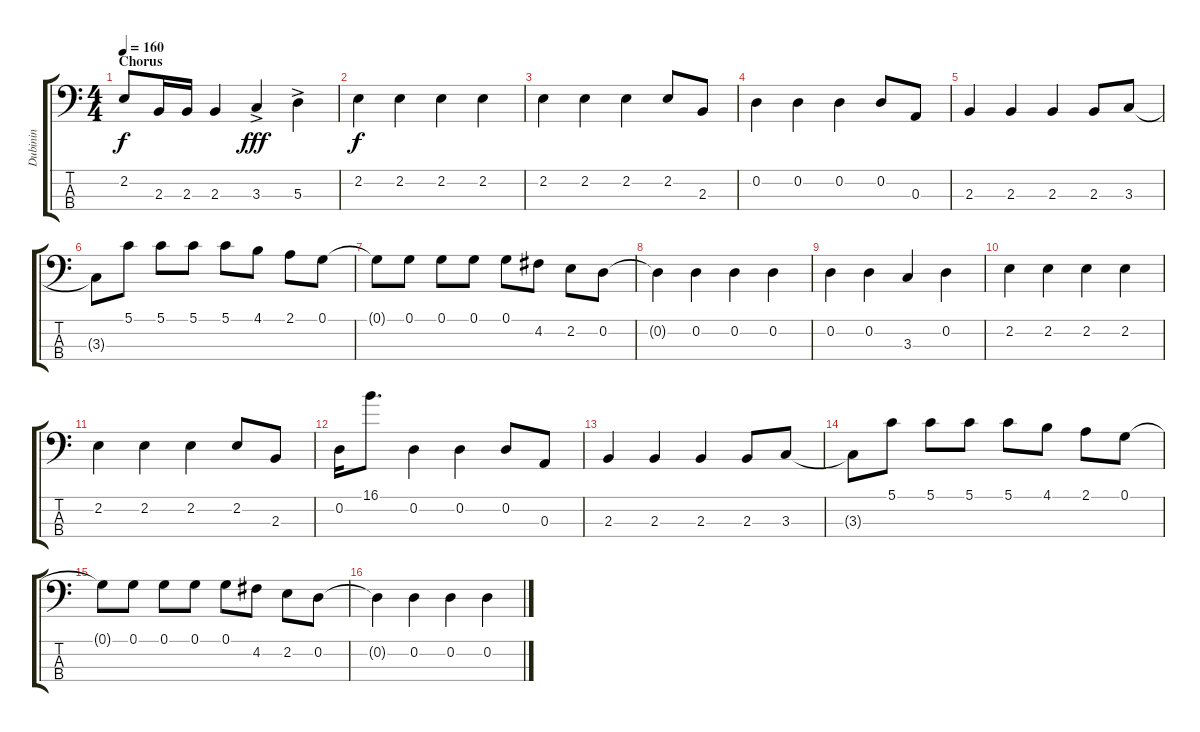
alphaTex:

\track ("Dubinin" "Dubinin") {instrument electricbassfinger}
\staff {score tabs}
\tuning (G2 D2 A1 E1) {hide}
\ts (4 4)
\section ("" "Chorus")
\tempo 160
\clef f4
\ks c
2.2.8{dy f} 2.3.16 2.3.16 2.3.4 3.3{ac}.4{dy fff} 5.3{ac}.4 |
2.2.4{dy f} 2.2.4 2.2.4 2.2.4 |
2.2.4 2.2.4 2.2.4 2.2.8 2.3.8 |
0.2.4 0.2.4 0.2.4 0.2.8 0.3.8 |
2.3.4 2.3.4 2.3.4 2.3.8 3.3.8 |
3.3{t}.8 5.1.8 5.1.8 5.1.8 5.1.8 4.1.8 2.1.8 0.1.8 |
0.1{t}.8 0.1.8 0.1.8 0.1.8 0.1.8 4.2.8 2.2.8 0.2.8 |
0.2{t}.4 0.2.4 0.2.4 0.2.4 |
0.2.4 0.2.4 3.3.4 0.2.4 |
2.2.4 2.2.4 2.2.4 2.2.4 |
2.2.4 2.2.4 2.2.4 2.2.8 2.3.8 |
0.2.16 16.1.8{d} 0.2.4 0.2.4 0.2.8 0.3.8 |
2.3.4 2.3.4 2.3.4 2.3.8 3.3.8 |
3.3{t}.8 5.1.8 5.1.8 5.1.8 5.1.8 4.1.8 2.1.8 0.1.8 |
0.1{t}.8 0.1.8 0.1.8 0.1.8 0.1.8 4.2.8 2.2.8 0.2.8 |
0.2{t}.4 0.2.4 0.2.4 0.2.4
